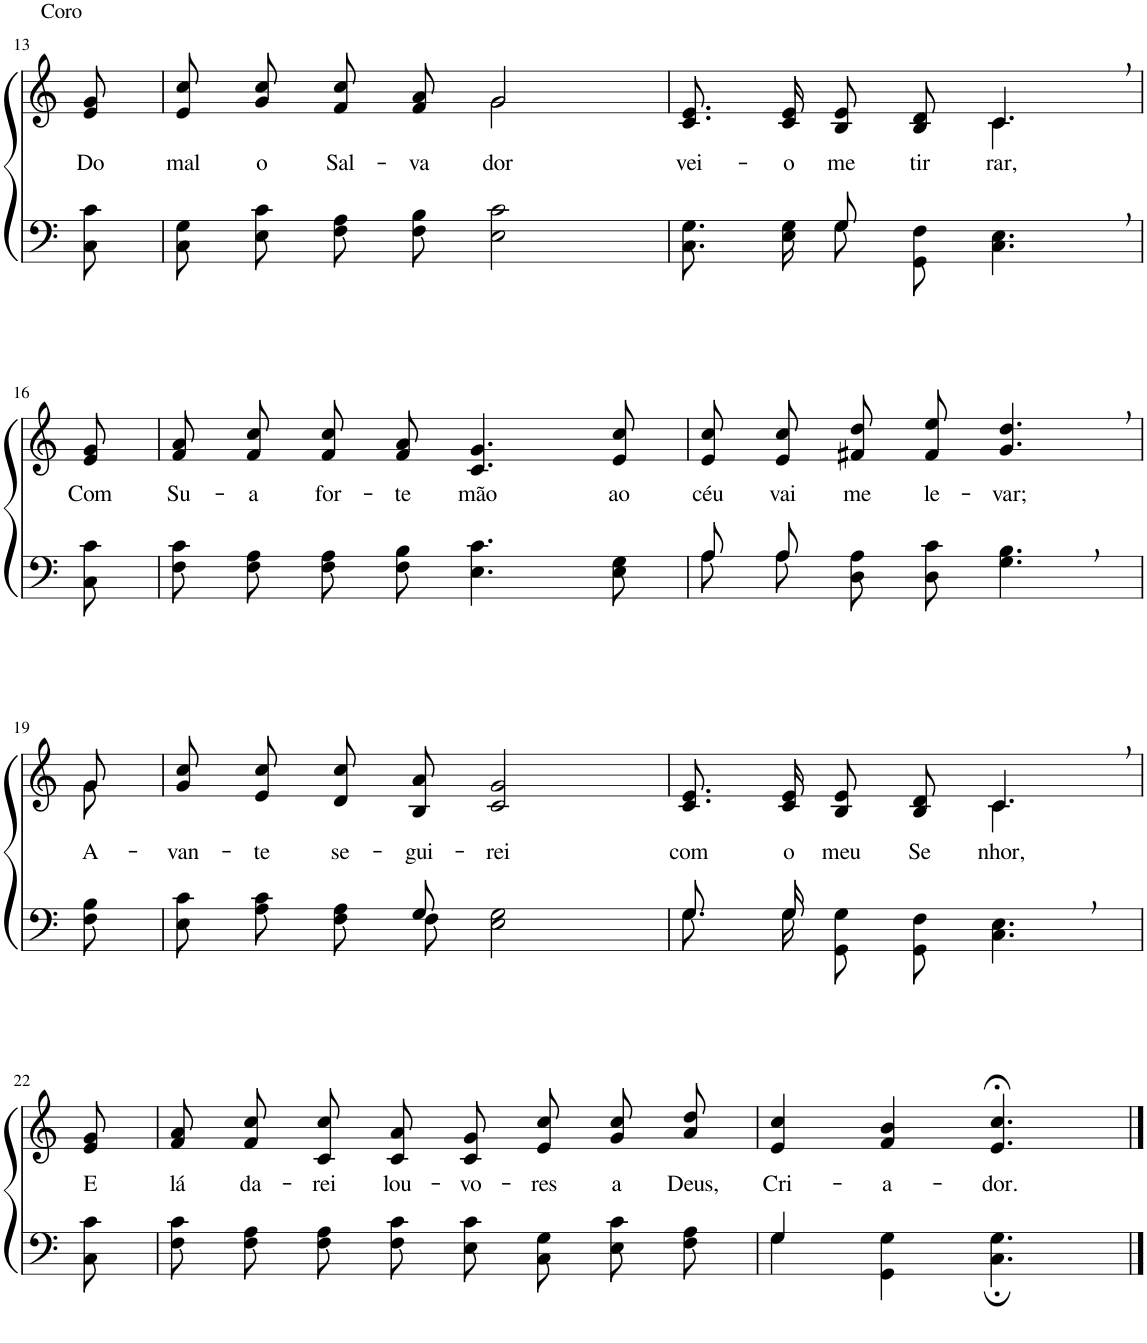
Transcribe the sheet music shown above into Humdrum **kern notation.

**kern	**kern	**text
*part2	*part1	*part1
*staff2	*staff1	*staff1
*I"Parte III e IV	*I"Parte I e II	*
!!LO:PB:g=z
*clefF4	*clefG2	*
*k[]	*k[]	*
*M4/4	*M4/4	*
=13	=13	=13
!	!LO:TX:a:t=Coro	!
!	!	!LO:LY:b
8C\ 8c\	8e/ 8g/	Do
=14	=14	=14
!	!	!LO:LY:b
*	*^	*
8C\ 8G\L	8e/ 8cc/L	2ryy	mal
!	!	!	!LO:LY:b
8E\ 8c\J	8g/ 8cc/J	.	o
!	!	!	!LO:LY:b
8F\ 8A\L	8f/ 8cc/L	.	Sal-
!	!	!	!LO:LY:b
8F\ 8B\J	8f/ 8a/J	.	-va-
!	!	!	!LO:LY:b
2E\ 2c\	2g/	2g\	-dor
=15	=15	=15	=15
*^	*	*	*
!	!	!	!	!LO:LY:b
4ryy	8.C\ 8.G\L	8.c/ 8.e/L	2ryy	vei-
!	!	!	!	!LO:LY:b
.	16E\ 16G\Jk	16c/ 16e/Jk	.	-o
!	!	!	!	!LO:LY:b
8G/	8G\L	8B/ 8e/L	.	me
!	!	!	!	!LO:LY:b
2ryy	8GG\ 8F\J	8B/ 8d/J	.	tir-
!	!	!	!	!LO:LY:b
.	4.C\ 4.E\	4.c,/	4.c\	-rar,
!!LO:LB:g=z
=16	=16	=16	=16	=16
!	!	!	!	!LO:LY:b
*v	*v	*	*	*
*	*v	*v	*
8C\ 8c\	8e/ 8g/	Com
=17	=17	=17
!	!	!LO:LY:b
8F\ 8c\L	8f/ 8a/L	Su-
!	!	!LO:LY:b
8F\ 8A\J	8f/ 8cc/J	-a
!	!	!LO:LY:b
8F\ 8A\L	8f/ 8cc/L	for-
!	!	!LO:LY:b
8F\ 8B\J	8f/ 8a/J	-te
!	!	!LO:LY:b
4.E\ 4.c\	4.c/ 4.g/	mão
!	!	!LO:LY:b
8E\ 8G\	8e/ 8cc/	ao
=18	=18	=18
*^	*	*
!	!	!	!LO:LY:b
8A/L	8A\L	8e/ 8cc/L	céu
!	!	!	!LO:LY:b
8A/J	8A\J	8e/ 8cc/J	vai
!	!	!	!LO:LY:b
2ryy	8D\ 8A\L	8f#X\ 8dd\L	me
!	!	!	!LO:LY:b
.	8D\ 8c\J	8f#\ 8ee\J	le-
!	!	!	!LO:LY:b
.	4.G\ 4.B\	4.g/, 4.dd/,	-var;
8ryy	.	.	.
*v	*v	*	*
!!LO:LB:g=z
=19	=19	=19
!	!	!LO:LY:b
*	*^	*
8F\ 8B\	8g\	8g/	A-
=20	=20	=20	=20
*^	*	*	*
!	!	!	!	!LO:LY:b
*	*	*v	*v	*
8E\ 8c\L	4.ryy	8g/ 8cc/L	-van-
!	!	!	!LO:LY:b
8A\ 8c\J	.	8e/ 8cc/J	-te
!	!	!	!LO:LY:b
8F\ 8A\L	.	8d/ 8cc/L	se-
!	!	!	!LO:LY:b
8F\J	8G/	8B/ 8a/J	-gui-
!	!	!	!LO:LY:b
2E\ 2G\	2ryy	2c/ 2g/	-rei
=21	=21	=21	=21
!	!	!	!LO:LY:b
*	*	*^	*
8.G/L	8.G\L	8.c/ 8.e/L	2ryy	com
!	!	!	!	!LO:LY:b
16G/Jk	16G\Jk	16c/ 16e/Jk	.	o
!	!	!	!	!LO:LY:b
2ryy	8GG/ 8G/L	8B/ 8e/L	.	meu
!	!	!	!	!LO:LY:b
.	8GG/ 8F/J	8B/ 8d/J	.	Se-
!	!	!	!	!LO:LY:b
.	4.C\ 4.E\	4.c,/	4.c\	-nhor,
8ryy	.	.	.	.
*v	*v	*	*	*
*	*v	*v	*
!!LO:LB:g=z
=22	=22	=22
!	!	!LO:LY:b
8C\ 8c\	8e/ 8g/	E
=23	=23	=23
!	!	!LO:LY:b
8F\ 8c\L	8f/ 8a/L	lá
!	!	!LO:LY:b
8F\ 8A\J	8f/ 8cc/J	da-
!	!	!LO:LY:b
8F\ 8A\L	8c/ 8cc/L	-rei
!	!	!LO:LY:b
8F\ 8c\J	8c/ 8a/J	lou-
!	!	!LO:LY:b
8E\ 8c\L	8c/ 8g/L	-vo-
!	!	!LO:LY:b
8C\ 8G\J	8e/ 8cc/J	-res
!	!	!LO:LY:b
8E\ 8c\L	8g\ 8cc\L	a
!	!	!LO:LY:b
8F\ 8A\J	8a\ 8dd\J	Deus,
=24	=24	=24
*^	*	*
!	!	!	!LO:LY:b
4G/	4G\	4e/ 4cc/	Cri-
!	!	!	!LO:LY:b
2ryy	4GG\ 4G\	4f/ 4b/	-a-
!	!	!	!LO:LY:b
.	4.C\; 4.G\;	4.e/;< 4.cc/;<	-dor.
8ryy	.	.	.
*v	*v	*	*
==	==	==
*-	*-	*-
